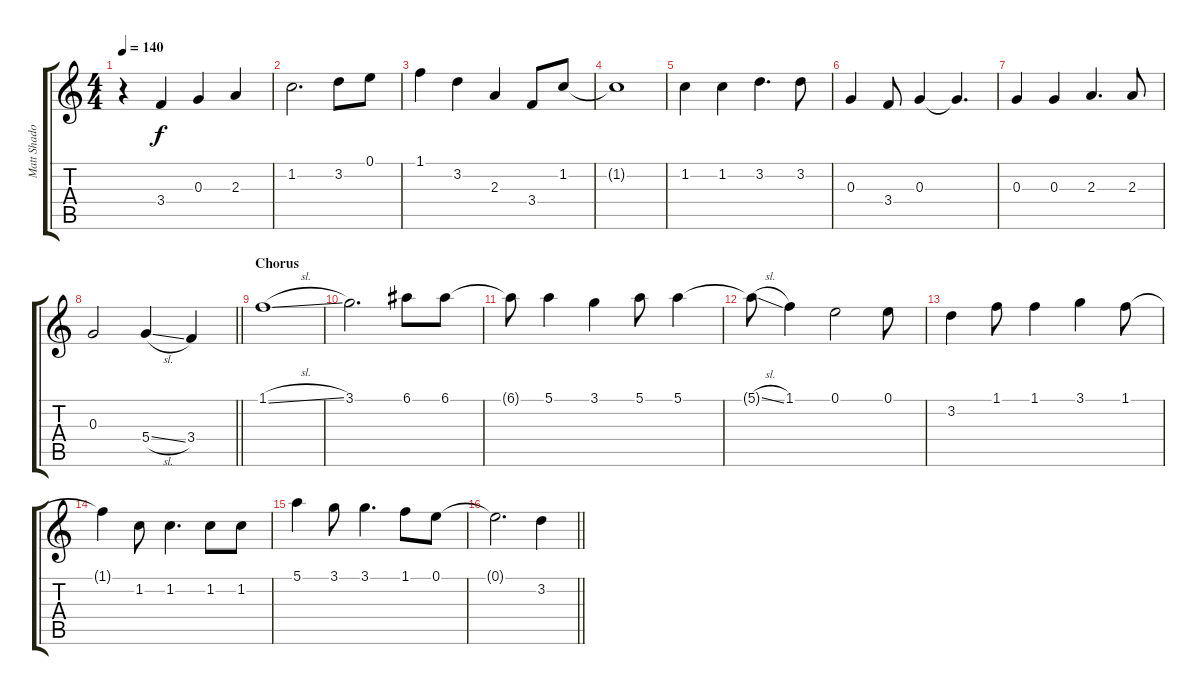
\track ("Matt Shadows" "Matt Shado") {instrument distortionguitar}
\staff {score tabs}
\tuning (E4 B3 G3 D3 A2 E2) {hide}
\ts (4 4)
\tempo 140
\clef g2
\ks c
r.4{dy f} 3.4.4 0.3.4 2.3.4 |
1.2.2{d} 3.2.8 0.1.8 |
1.1.4 3.2.4 2.3.4 3.4.8 1.2.8 |
1.2{t}.1 |
1.2.4 1.2.4 3.2.4{d} 3.2.8 |
0.3.4 3.4.8 0.3.4 0.3{t}.4{d} |
0.3.4 0.3.4 2.3.4{d} 2.3.8 |
\barLineRight lightlight
0.3.2 5.4{sl}.4 3.4.4 |
\section ("" "Chorus")
1.1{sl}.1 |
3.1.2{d} 6.1.8 6.1.8 |
6.1{t}.8 5.1.4 3.1.4 5.1.8 5.1.4 |
5.1{sl t}.8 1.1.4 0.1.2 0.1.8 |
3.2.4 1.1.8 1.1.4 3.1.4 1.1.8 |
1.1{t}.4 1.2.8 1.2.4{d} 1.2.8 1.2.8 |
5.1.4 3.1.8 3.1.4{d} 1.1.8 0.1.8 |
\barLineRight lightlight
0.1{t}.2{d} 3.2.4
